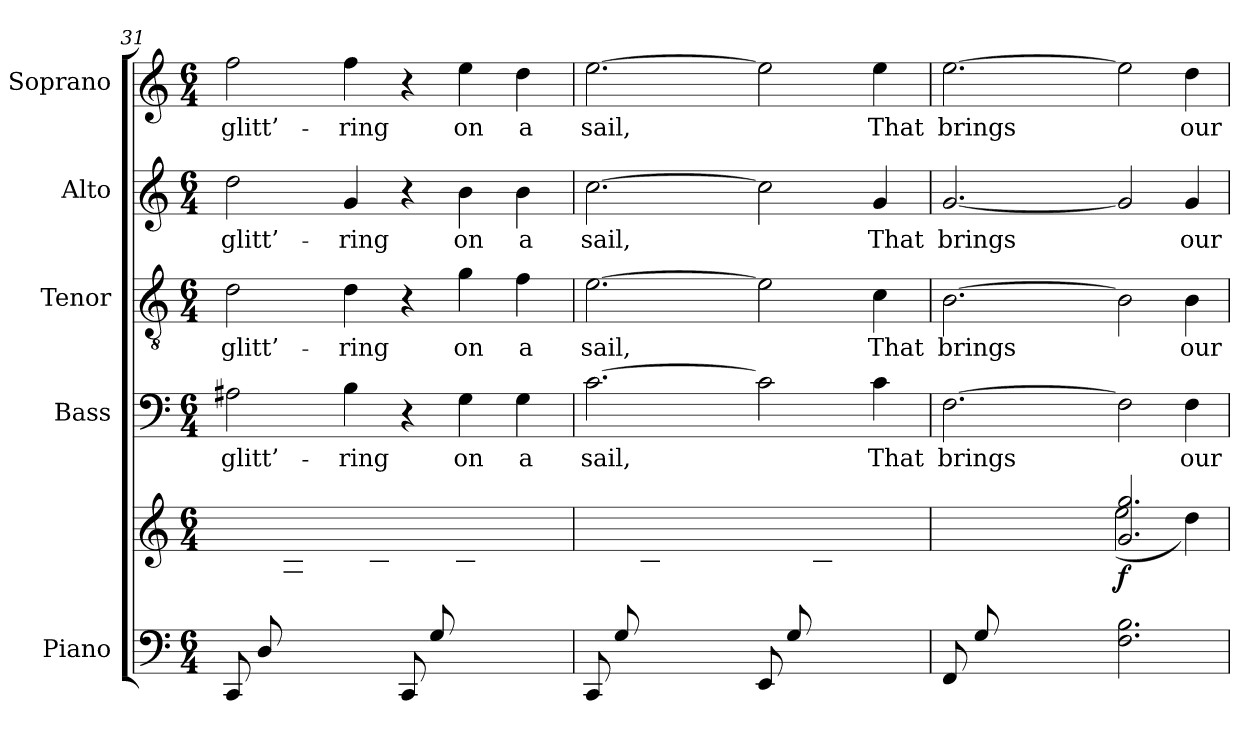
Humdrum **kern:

**kern	**kern	**dynam	**kern	**text	**kern	**text	**kern	**text	**kern	**text
*part5	*part5	*part5	*part4	*part4	*part3	*part3	*part2	*part2	*part1	*part1
*staff6	*staff5	*staff5/6	*staff4	*staff4	*staff3	*staff3	*staff2	*staff2	*staff1	*staff1
*I"Piano	*	*	*I"Bass	*	*I"Tenor	*	*I"Alto	*	*I"Soprano	*
*I'Pno	*	*	*	*	*	*	*	*	*	*
*clefF4	*clefG2	*	*clefF4	*	*clefGv2	*	*clefG2	*	*clefG2	*
*k[]	*k[]	*	*k[]	*	*k[]	*	*k[]	*	*k[]	*
*M6/4	*M6/4	*	*M6/4	*	*M6/4	*	*M6/4	*	*M6/4	*
=31	=31	=31	=31	=31	=31	=31	=31	=31	=31	=31
*^	*	*	*	*	*	*	*	*	*	*
!	!	!	!	!	!LO:LY:b	!	!LO:LY:b	!	!LO:LY:b	!	!LO:LY:b
(>8CC/L	1.ryy	4ryy	.	2A#X\	glitt’-	2d\	glitt’-	2dd\	glitt’-	2ff\	glitt’-
8D/	.	.	.	.	.	.	.	.	.	.	.
2ryy	.	8A#X\	.	.	.	.	.	.	.	.	.
.	.	8d\	.	.	.	.	.	.	.	.	.
!	!	!	!	!	!LO:LY:b	!	!LO:LY:b	!	!LO:LY:b	!	!LO:LY:b
.	.	8f\	.	4B\	-ring	4d\	-ring	4g/	-ring	4ff\	-ring
.	.	8B\J)	.	.	.	.	.	.	.	.	.
(>8CC/L	.	4ryy	.	4r	.	4r	.	4r	.	4r	.
8G/	.	.	.	.	.	.	.	.	.	.	.
!	!	!	!	!	!LO:LY:b	!	!LO:LY:b	!	!LO:LY:b	!	!LO:LY:b
2ryy	.	8B\	.	4G\	on	4g\	on	4b\	on	4ee\	on
.	.	8g\	.	.	.	.	.	.	.	.	.
!	!	!	!	!	!LO:LY:b	!	!LO:LY:b	!	!LO:LY:b	!	!LO:LY:b
.	.	8b\	.	4G\	a	4f\	a	4b\	a	4dd\	a
.	.	8f\J)	.	.	.	.	.	.	.	.	.
=32	=32	=32	=32	=32	=32	=32	=32	=32	=32	=32	=32
!	!	!	!	!	!LO:LY:b	!	!LO:LY:b	!	!LO:LY:b	!	!LO:LY:b
(>8CC/L	1.ryy	4ryy	.	[2.c\	sail,	[2.e\	sail,	[2.cc\	sail,	[2.ee\	sail,
8G/	.	.	.	.	.	.	.	.	.	.	.
2ryy	.	8c\	.	.	.	.	.	.	.	.	.
.	.	8e\	.	.	.	.	.	.	.	.	.
.	.	8g\	.	.	.	.	.	.	.	.	.
.	.	8cc\J)	.	.	.	.	.	.	.	.	.
(>8EE/L	.	4ryy	.	2c\]	.	2e\]	.	2cc\]	.	2ee\]	.
8G/	.	.	.	.	.	.	.	.	.	.	.
2ryy	.	8c\	.	.	.	.	.	.	.	.	.
.	.	8g\	.	.	.	.	.	.	.	.	.
!	!	!	!	!	!LO:LY:b	!	!LO:LY:b	!	!LO:LY:b	!	!LO:LY:b
.	.	8cc\	.	4c\	That	4c\	That	4g/	That	4ee\	That
.	.	8ee\J)	.	.	.	.	.	.	.	.	.
=33	=33	=33	=33	=33	=33	=33	=33	=33	=33	=33	=33
*	*	*^	*	*	*	*	*	*	*	*	*
!	!	!	!	!	!	!LO:LY:b	!	!LO:LY:b	!	!LO:LY:b	!	!LO:LY:b
(>8FF/L	2.ryy	4ryy	2.ryy	.	[2.F\	brings	[2.B\	brings	[2.g/	brings	[2.ee\	brings
8G/	.	.	.	.	.	.	.	.	.	.	.	.
1ryy	.	8e\	.	.	.	.	.	.	.	.	.	.
.	.	8g\	.	.	.	.	.	.	.	.	.	.
.	.	8b\	.	.	.	.	.	.	.	.	.	.
.	.	8ee\J)	.	.	.	.	.	.	.	.	.	.
!	!	!	!	!LO:DY:b	!	!	!	!	!	!	!	!
.	2.F\ 2.B\	2.g/ 2.gg/	(>2ee\	f	2F\]	.	2B\]	.	2g/]	.	2ee\]	.
!	!	!	!	!	!	!LO:LY:b	!	!LO:LY:b	!	!LO:LY:b	!	!LO:LY:b
4ryy	.	.	4dd\)	.	4F\	our	4B\	our	4g/	our	4dd\	our
*v	*v	*	*	*	*	*	*	*	*	*	*	*
*	*v	*v	*	*	*	*	*	*	*	*	*
=	=	=	=	=	=	=	=	=	=	=
*-	*-	*-	*-	*-	*-	*-	*-	*-	*-	*-
